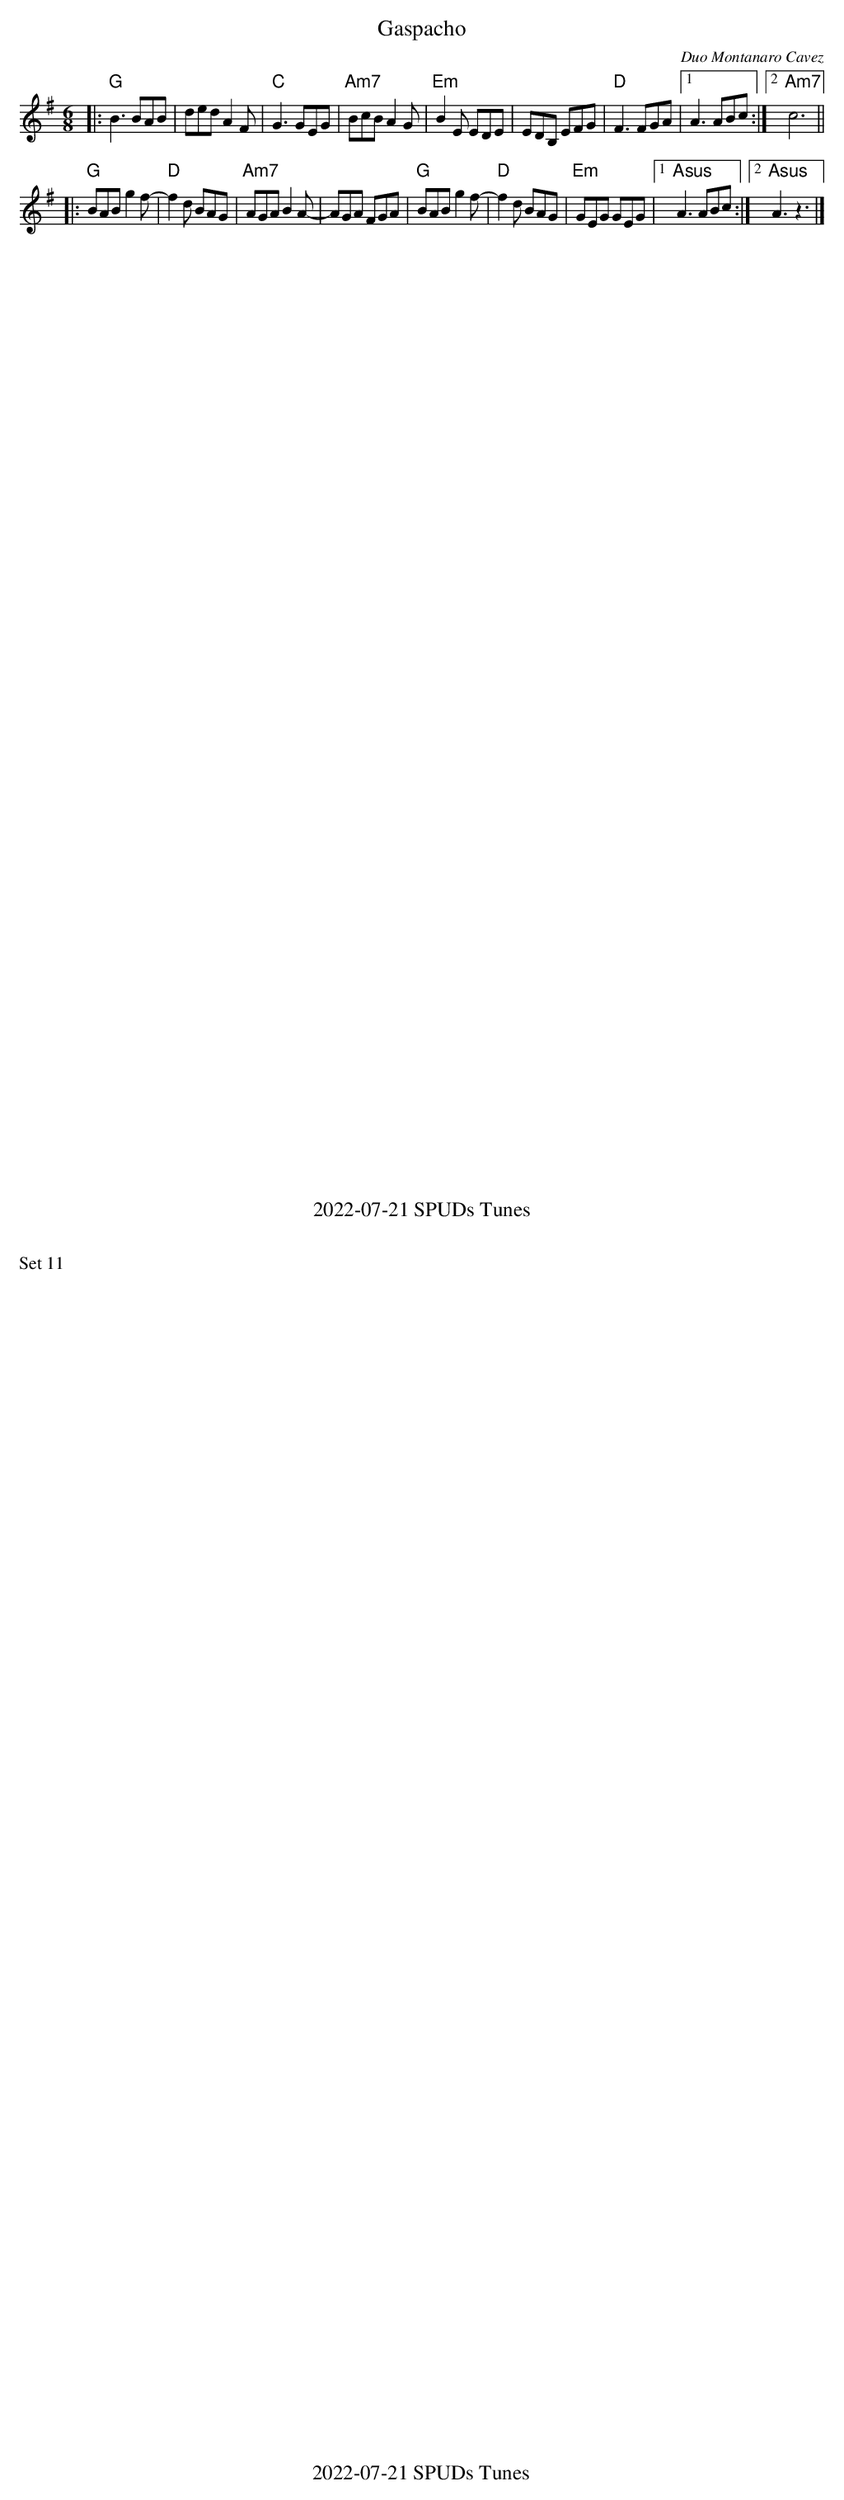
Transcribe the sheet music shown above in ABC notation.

X:1
T:Gaspacho
C:Duo Montanaro Cavez
M:6/8
L:1/8
K:G
|:"G"B3BAB|dedA2F|"C"G3GEG|"Am7"BcBA2G|\
"Em"B2E EDE|EDB, EFG|"D"F3FGA|1A3ABc:|2"Am7"c6||
|:"G"BABg2f-|"D"f2d BAG|"Am7"AGA B2A-|AGA FGA|\
"G"BABg2f-|"D"f2d BAG|"Em"GEG GEG|1"Asus"A3ABc:|2"Asus"A3z3|]
